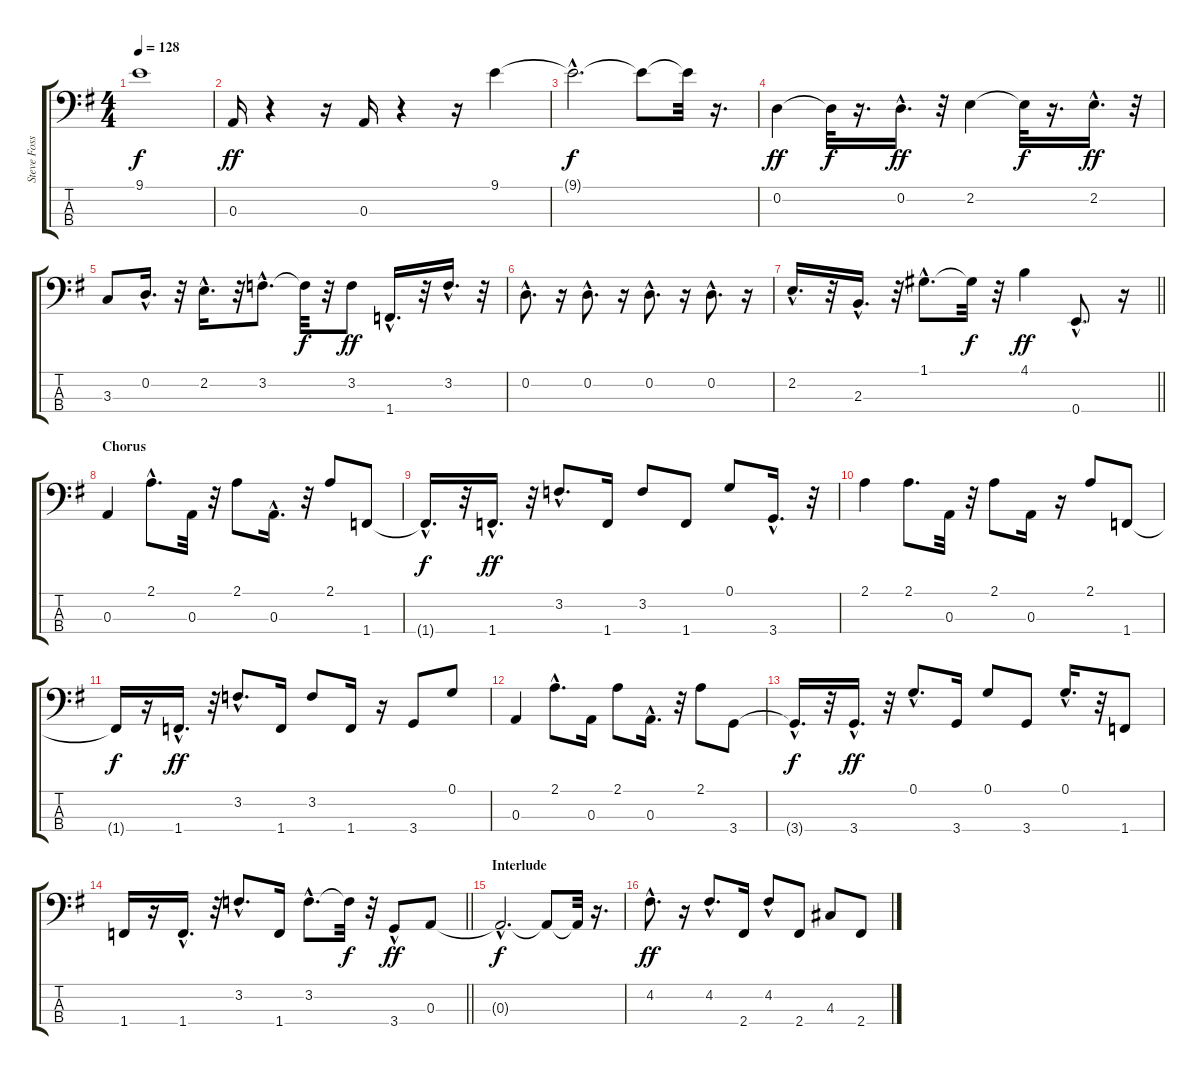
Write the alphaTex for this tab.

\track ("Steve Fossen" "Steve Foss") {instrument electricbassfinger}
\staff {score tabs}
\tuning (G2 D2 A1 E1) {hide}
\ts (4 4)
\tempo 128
\clef f4
\ks g
9.1{t}.1{dy f} |
0.3.16{dy ff} r.4 r.16 0.3.16 r.4 r.16 9.1.4 |
9.1{hac t}.2{d dy f} 9.1{t}.8 9.1{t}.32 r.16{d} |
0.2.4{dy ff} 0.2{t}.32{dy f} r.16{d} 0.2{hac}.16{d dy ff} r.32 2.2.4 2.2{t}.32{dy f} r.16{d} 2.2{hac}.16{d dy ff} r.32 |
3.3.8 0.2{hac}.16{d} r.32 2.2{hac}.16{d} r.32 3.2{hac}.8{d} 3.2{t}.32{dy f} r.32 3.2.8{dy ff} 1.4{hac}.16{d} r.32 3.2{hac}.16{d} r.32 |
0.2{hac}.8{d} r.16 0.2{hac}.8{d} r.16 0.2{hac}.8{d} r.16 0.2{hac}.8{d} r.16 |
\barLineRight lightlight
2.2{hac}.16{d} r.32 2.3{hac}.16{d} r.32 1.1{hac}.8{d} 1.1{t}.32{dy f} r.32 4.1.4{dy ff} 0.4{hac}.8{d} r.16 |
\section ("" "Chorus")
0.3.4 2.1{hac}.8{d} 0.3.32 r.32 2.1.8 0.3{hac}.16{d} r.32 2.1.8 1.4.8 |
1.4{hac t}.16{d dy f} r.32 1.4{hac}.16{d dy ff} r.32 3.2{hac}.8{d} 1.4.16 3.2.8 1.4.8 0.1.8 3.4{hac}.16{d} r.32 |
2.1.4 2.1.8{d} 0.3.32 r.32 2.1.8 0.3.16 r.16 2.1.8 1.4.8 |
1.4{t}.16{dy f} r.16 1.4{hac}.16{d dy ff} r.32 3.2{hac}.8{d} 1.4.16 3.2.8 1.4.16 r.16 3.4.8 0.1.8 |
0.3.4 2.1{hac}.8{d} 0.3.16 2.1.8 0.3{hac}.16{d} r.32 2.1.8 3.4.8 |
3.4{hac t}.16{d dy f} r.32 3.4{hac}.16{d dy ff} r.32 0.1{hac}.8{d} 3.4.16 0.1.8 3.4.8 0.1{hac}.16{d} r.32 1.4.8 |
\barLineRight lightlight
1.4.16 r.16 1.4{hac}.16{d} r.32 3.2{hac}.8{d} 1.4.16 3.2{hac}.8{d} 3.2{t}.32{dy f} r.32 3.4{hac}.8{dy ff} 0.3.8 |
\section ("" "Interlude")
0.3{hac t}.2{d dy f} 0.3{t}.8 0.3{t}.32 r.16{d} |
4.2{hac}.8{d dy ff} r.16 4.2{hac}.8{d} 2.4.16 4.2{hac}.8 2.4.8 4.3.8 2.4.8
